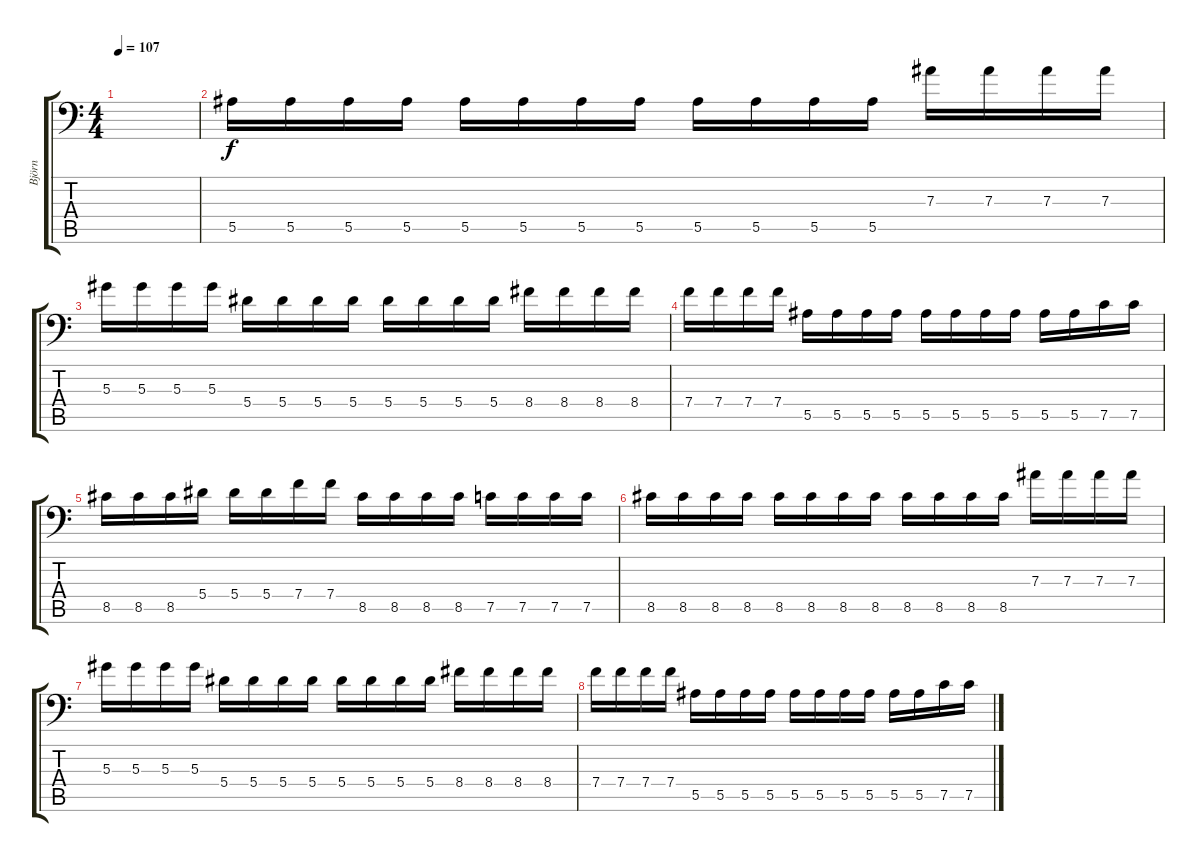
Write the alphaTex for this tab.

\track ("Björn" "Björn") {instrument distortionguitar}
\staff {score tabs}
\tuning (C4 G3 Eb3 Bb2 F2 Bb1) {hide}
\ts (4 4)
\tempo 107
\clef f4
\ks c
|
5.5.16 5.5.16 5.5.16 5.5.16 5.5.16 5.5.16 5.5.16 5.5.16 5.5.16 5.5.16 5.5.16 5.5.16 7.3.16 7.3.16 7.3.16 7.3.16 |
5.3.16 5.3.16 5.3.16 5.3.16 5.4.16 5.4.16 5.4.16 5.4.16 5.4.16 5.4.16 5.4.16 5.4.16 8.4.16 8.4.16 8.4.16 8.4.16 |
7.4.16 7.4.16 7.4.16 7.4.16 5.5.16 5.5.16 5.5.16 5.5.16 5.5.16 5.5.16 5.5.16 5.5.16 5.5.16 5.5.16 7.5.16 7.5.16 |
8.5.16 8.5.16 8.5.16 5.4.16 5.4.16 5.4.16 7.4.16 7.4.16 8.5.16 8.5.16 8.5.16 8.5.16 7.5.16 7.5.16 7.5.16 7.5.16 |
8.5.16 8.5.16 8.5.16 8.5.16 8.5.16 8.5.16 8.5.16 8.5.16 8.5.16 8.5.16 8.5.16 8.5.16 7.3.16 7.3.16 7.3.16 7.3.16 |
5.3.16 5.3.16 5.3.16 5.3.16 5.4.16 5.4.16 5.4.16 5.4.16 5.4.16 5.4.16 5.4.16 5.4.16 8.4.16 8.4.16 8.4.16 8.4.16 |
7.4.16 7.4.16 7.4.16 7.4.16 5.5.16 5.5.16 5.5.16 5.5.16 5.5.16 5.5.16 5.5.16 5.5.16 5.5.16 5.5.16 7.5.16 7.5.16
